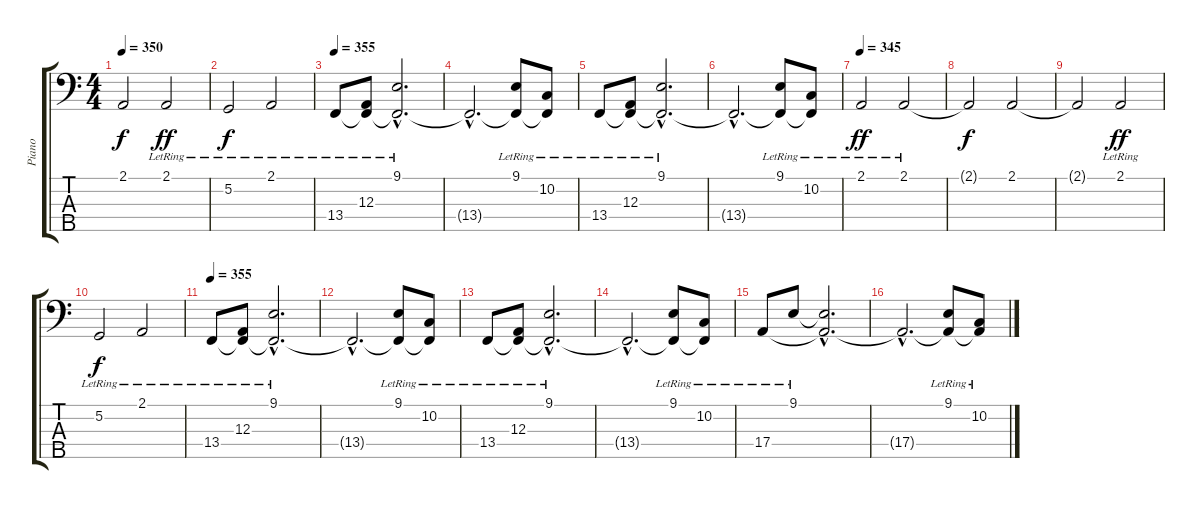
\track ("Piano" "Piano") {instrument acousticgrandpiano}
\staff {score tabs}
\tuning (G2 D2 A1 E1 B0) {hide}
\ts (4 4)
\tempo 350
\clef f4
\ks c
2.1{t}.2{dy f} 2.1{lr}.2{dy ff} |
5.2{lr}.2{dy f} 2.1{lr}.2 |
\tempo 355
13.4{lr}.8 (12.3{lr} 13.4{t}).8 (9.1{hac lr} 13.4{hac t}).2{d} |
13.4{hac t}.2{d} (9.1{lr} 13.4{t}).8 (10.2{lr} 13.4{t}).8 |
13.4{lr}.8 (12.3{lr} 13.4{t}).8 (9.1{hac lr} 13.4{hac t}).2{d} |
13.4{hac t}.2{d} (9.1{lr} 13.4{t}).8 (10.2{lr} 13.4{t}).8 |
\tempo 345
2.1{lr}.2{dy ff} 2.1{lr}.2 |
2.1{t}.2{dy f} 2.1.2 |
2.1{t}.2 2.1{lr}.2{dy ff} |
5.2{lr}.2{dy f} 2.1{lr}.2 |
\tempo 355
13.4{lr}.8 (12.3{lr} 13.4{t}).8 (9.1{hac lr} 13.4{hac t}).2{d} |
13.4{hac t}.2{d} (9.1{lr} 13.4{t}).8 (10.2{lr} 13.4{t}).8 |
13.4{lr}.8 (12.3{lr} 13.4{t}).8 (9.1{hac lr} 13.4{hac t}).2{d} |
13.4{hac t}.2{d} (9.1{lr} 13.4{t}).8 (10.2{lr} 13.4{t}).8 |
17.4{lr}.8 9.1{lr}.8 (9.1{hac t} 17.4{hac t}).2{d} |
17.4{hac t}.2{d} (9.1{lr} 17.4{t}).8 (10.2{lr} 17.4{t}).8
